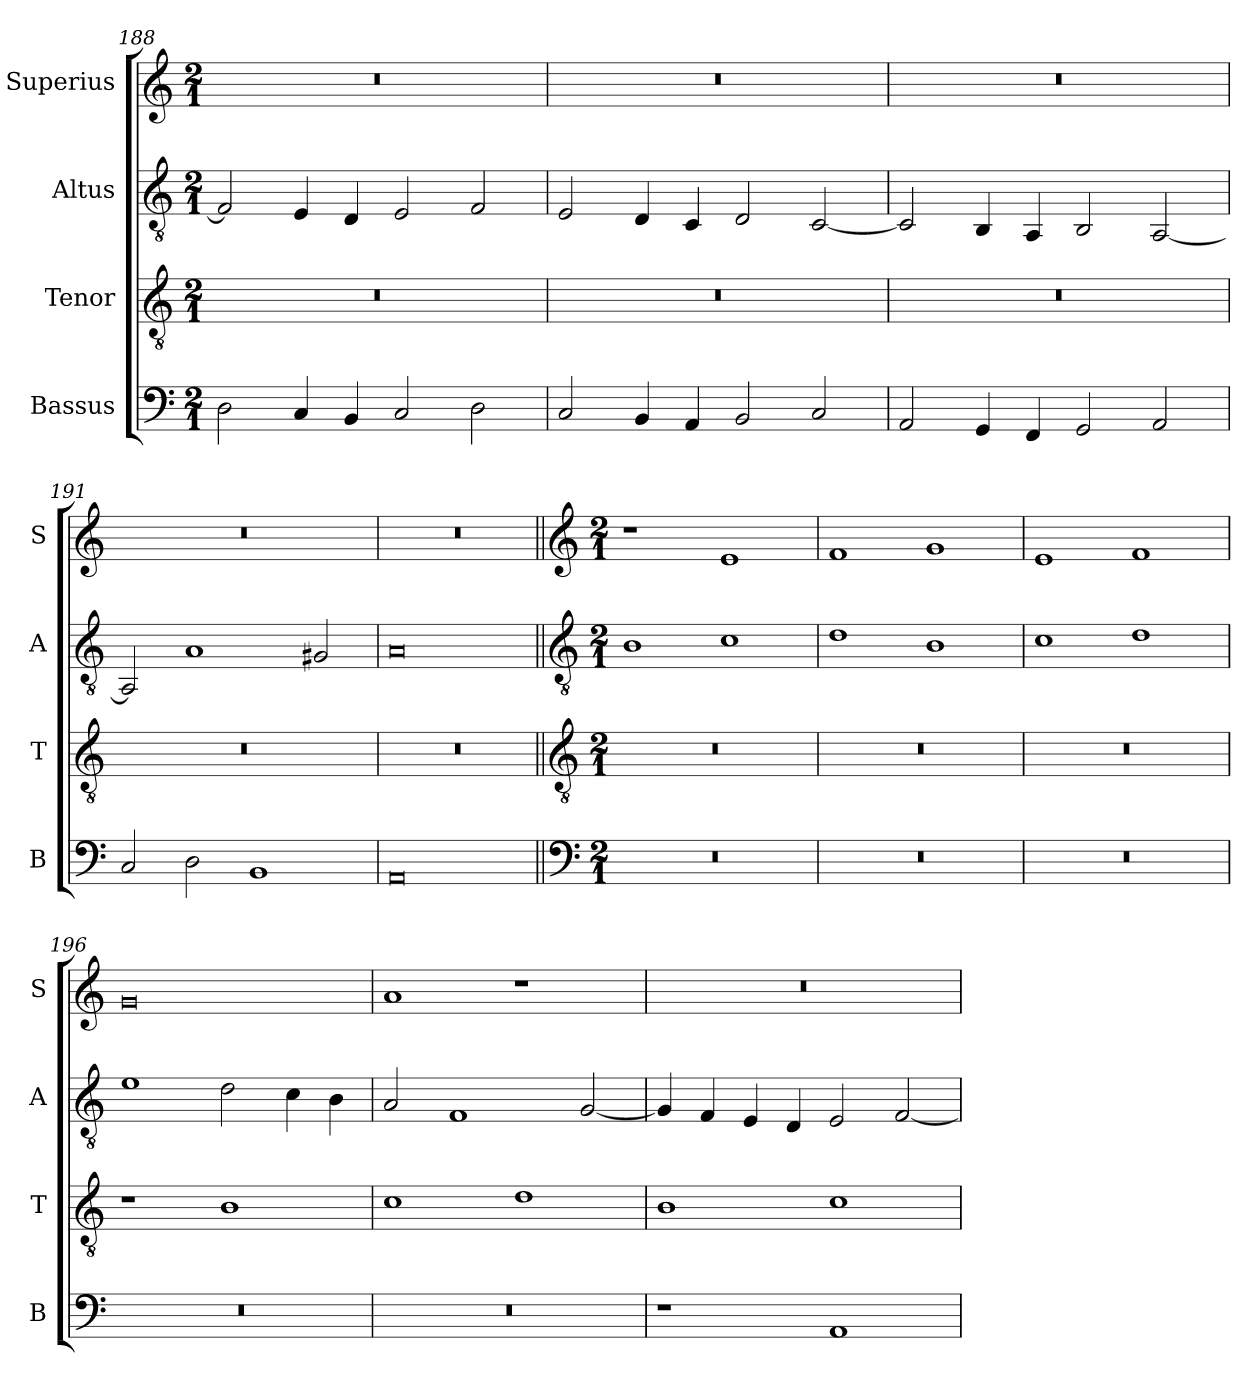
**kern	**kern	**kern	**kern
*part4	*part3	*part2	*part1
*staff4	*staff3	*staff2	*staff1
*I"Bassus	*I"Tenor	*I"Altus	*I"Superius
*I'B	*I'T	*I'A	*I'S
*clefF4	*clefGv2	*clefGv2	*clefG2
*k[]	*k[]	*k[]	*k[]
*M2/1	*M2/1	*M2/1	*M2/1
=188	=188	=188	=188
2D\	0r	2F/]	0r
4C/	.	4E/	.
4BB/	.	4D/	.
2C/	.	2E/	.
2D\	.	2F/	.
=189	=189	=189	=189
2C/	0r	2E/	0r
4BB/	.	4D/	.
4AA/	.	4C/	.
2BB/	.	2D/	.
2C/	.	[2C/	.
=190	=190	=190	=190
2AA/	0r	2C/]	0r
4GG/	.	4BB/	.
4FF/	.	4AA/	.
2GG/	.	2BB/	.
2AA/	.	[2AA/	.
=191	=191	=191	=191
2C/	0r	2AA/]	0r
2D\	.	1A	.
1BB	.	.	.
.	.	2G#X/	.
=192	=192	=192	=192
0AA	0r	0A	0r
!!LO:LB:g=z
=193||	=193||	=193||	=193||
*clefF4	*clefGv2	*clefGv2	*clefG2
*k[]	*k[]	*k[]	*k[]
*M2/1	*M2/1	*M2/1	*M2/1
0r	0r	1B	1r
.	.	1c	1e
=194	=194	=194	=194
0r	0r	1d	1f
.	.	1B	1g
=195	=195	=195	=195
0r	0r	1c	1e
.	.	1d	1f
=196	=196	=196	=196
0r	1r	1e	0g
.	1B	2d\	.
.	.	4c\	.
.	.	4B\	.
=197	=197	=197	=197
0r	1c	2A/	1a
.	.	1F	.
.	1d	.	1r
.	.	[2G/	.
=198	=198	=198	=198
1r	1B	4G/]	0r
.	.	4F/	.
.	.	4E/	.
.	.	4D/	.
1AA	1c	2E/	.
.	.	[2F/	.
=	=	=	=
*-	*-	*-	*-
